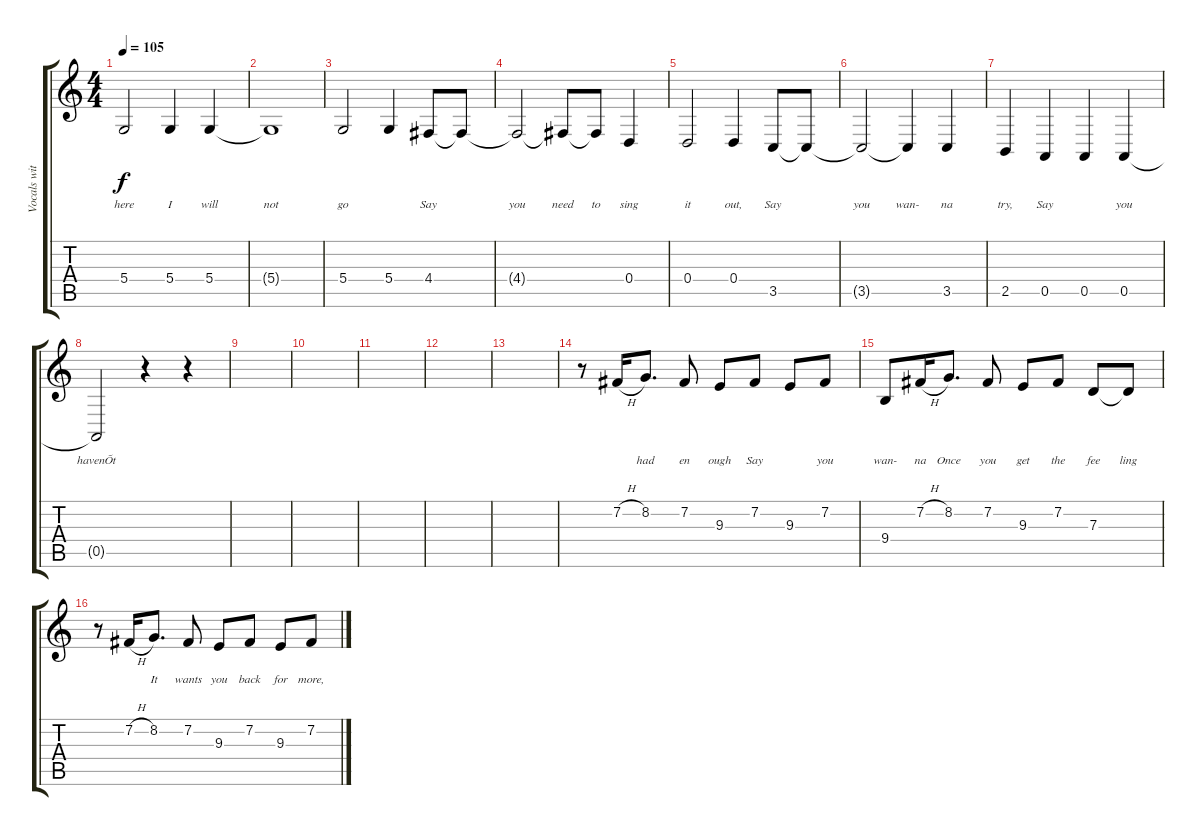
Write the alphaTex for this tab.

\track ("Vocals with Lyrics" "Vocals wit") {instrument flute}
\staff {score tabs}
\tuning (E4 B3 G3 D3 A2 E2) {hide}
\ts (4 4)
\tempo 105
\clef g2
\ks c
5.4.2{lyrics (0 "") lyrics (1 "here") lyrics (2 "") lyrics (3 "") lyrics (4 "") dy f} 5.4.4{lyrics (0 "") lyrics (1 "I") lyrics (2 "") lyrics (3 "") lyrics (4 "")} 5.4.4{lyrics (0 "") lyrics (1 "will") lyrics (2 "") lyrics (3 "") lyrics (4 "")} |
5.4{t}.1{lyrics (0 "") lyrics (1 "not") lyrics (2 "") lyrics (3 "") lyrics (4 "")} |
5.4.2{lyrics (0 "") lyrics (1 "go") lyrics (2 "") lyrics (3 "") lyrics (4 "")} 5.4.4{lyrics (0 "") lyrics (1 "") lyrics (2 "") lyrics (3 "") lyrics (4 "")} 4.4.8{lyrics (0 "") lyrics (1 "Say") lyrics (2 "") lyrics (3 "") lyrics (4 "")} 4.4{t}.8{lyrics (0 "") lyrics (1 "") lyrics (2 "") lyrics (3 "") lyrics (4 "")} |
4.4{t}.2{lyrics (0 "") lyrics (1 "you") lyrics (2 "") lyrics (3 "") lyrics (4 "")} 4.4{t}.8{lyrics (0 "") lyrics (1 "need") lyrics (2 "") lyrics (3 "") lyrics (4 "")} 4.4{t}.8{lyrics (0 "") lyrics (1 "to") lyrics (2 "") lyrics (3 "") lyrics (4 "")} 0.4.4{lyrics (0 "") lyrics (1 "sing") lyrics (2 "") lyrics (3 "") lyrics (4 "")} |
0.4.2{lyrics (0 "") lyrics (1 "it") lyrics (2 "") lyrics (3 "") lyrics (4 "")} 0.4.4{lyrics (0 "") lyrics (1 "out,") lyrics (2 "") lyrics (3 "") lyrics (4 "")} 3.5.8{lyrics (0 "") lyrics (1 "Say") lyrics (2 "") lyrics (3 "") lyrics (4 "")} 3.5{t}.8{lyrics (0 "") lyrics (1 "") lyrics (2 "") lyrics (3 "") lyrics (4 "")} |
3.5{t}.2{lyrics (0 "") lyrics (1 "you") lyrics (2 "") lyrics (3 "") lyrics (4 "")} 3.5{t}.4{lyrics (0 "") lyrics (1 "wan-") lyrics (2 "") lyrics (3 "") lyrics (4 "")} 3.5.4{lyrics (0 "") lyrics (1 "na") lyrics (2 "") lyrics (3 "") lyrics (4 "")} |
2.5.4{lyrics (0 "") lyrics (1 "try,") lyrics (2 "") lyrics (3 "") lyrics (4 "")} 0.5.4{lyrics (0 "") lyrics (1 "Say") lyrics (2 "") lyrics (3 "") lyrics (4 "")} 0.5.4{lyrics (0 "") lyrics (1 "") lyrics (2 "") lyrics (3 "") lyrics (4 "")} 0.5.4{lyrics (0 "") lyrics (1 "you") lyrics (2 "") lyrics (3 "") lyrics (4 "")} |
0.5{t}.2{lyrics (0 "") lyrics (1 "havenÕt") lyrics (2 "") lyrics (3 "") lyrics (4 "")} r.4 r.4 |
|
|
|
|
|
r.8 7.2{h}.16{lyrics (0 "") lyrics (1 "") lyrics (2 "") lyrics (3 "") lyrics (4 "")} 8.2.8{d lyrics (0 "") lyrics (1 "had") lyrics (2 "") lyrics (3 "") lyrics (4 "")} 7.2.8{lyrics (0 "") lyrics (1 "en") lyrics (2 "") lyrics (3 "") lyrics (4 "")} 9.3.8{lyrics (0 "") lyrics (1 "ough") lyrics (2 "") lyrics (3 "") lyrics (4 "")} 7.2.8{lyrics (0 "") lyrics (1 "Say") lyrics (2 "") lyrics (3 "") lyrics (4 "")} 9.3.8{lyrics (0 "") lyrics (1 "") lyrics (2 "") lyrics (3 "") lyrics (4 "")} 7.2.8{lyrics (0 "") lyrics (1 "you") lyrics (2 "") lyrics (3 "") lyrics (4 "")} |
9.4.8{lyrics (0 "") lyrics (1 "wan-") lyrics (2 "") lyrics (3 "") lyrics (4 "")} 7.2{h}.16{lyrics (0 "") lyrics (1 "na") lyrics (2 "") lyrics (3 "") lyrics (4 "")} 8.2.8{d lyrics (0 "") lyrics (1 "Once") lyrics (2 "") lyrics (3 "") lyrics (4 "")} 7.2.8{lyrics (0 "") lyrics (1 "you") lyrics (2 "") lyrics (3 "") lyrics (4 "")} 9.3.8{lyrics (0 "") lyrics (1 "get") lyrics (2 "") lyrics (3 "") lyrics (4 "")} 7.2.8{lyrics (0 "") lyrics (1 "the") lyrics (2 "") lyrics (3 "") lyrics (4 "")} 7.3.8{lyrics (0 "") lyrics (1 "fee") lyrics (2 "") lyrics (3 "") lyrics (4 "")} 7.3{t}.8{lyrics (0 "") lyrics (1 "ling") lyrics (2 "") lyrics (3 "") lyrics (4 "")} |
r.8 7.2{h}.16{lyrics (0 "") lyrics (1 "") lyrics (2 "") lyrics (3 "") lyrics (4 "")} 8.2.8{d lyrics (0 "") lyrics (1 "It") lyrics (2 "") lyrics (3 "") lyrics (4 "")} 7.2.8{lyrics (0 "") lyrics (1 "wants") lyrics (2 "") lyrics (3 "") lyrics (4 "")} 9.3.8{lyrics (0 "") lyrics (1 "you") lyrics (2 "") lyrics (3 "") lyrics (4 "")} 7.2.8{lyrics (0 "") lyrics (1 "back") lyrics (2 "") lyrics (3 "") lyrics (4 "")} 9.3.8{lyrics (0 "") lyrics (1 "for") lyrics (2 "") lyrics (3 "") lyrics (4 "")} 7.2.8{lyrics (0 "") lyrics (1 "more,") lyrics (2 "") lyrics (3 "") lyrics (4 "")}
